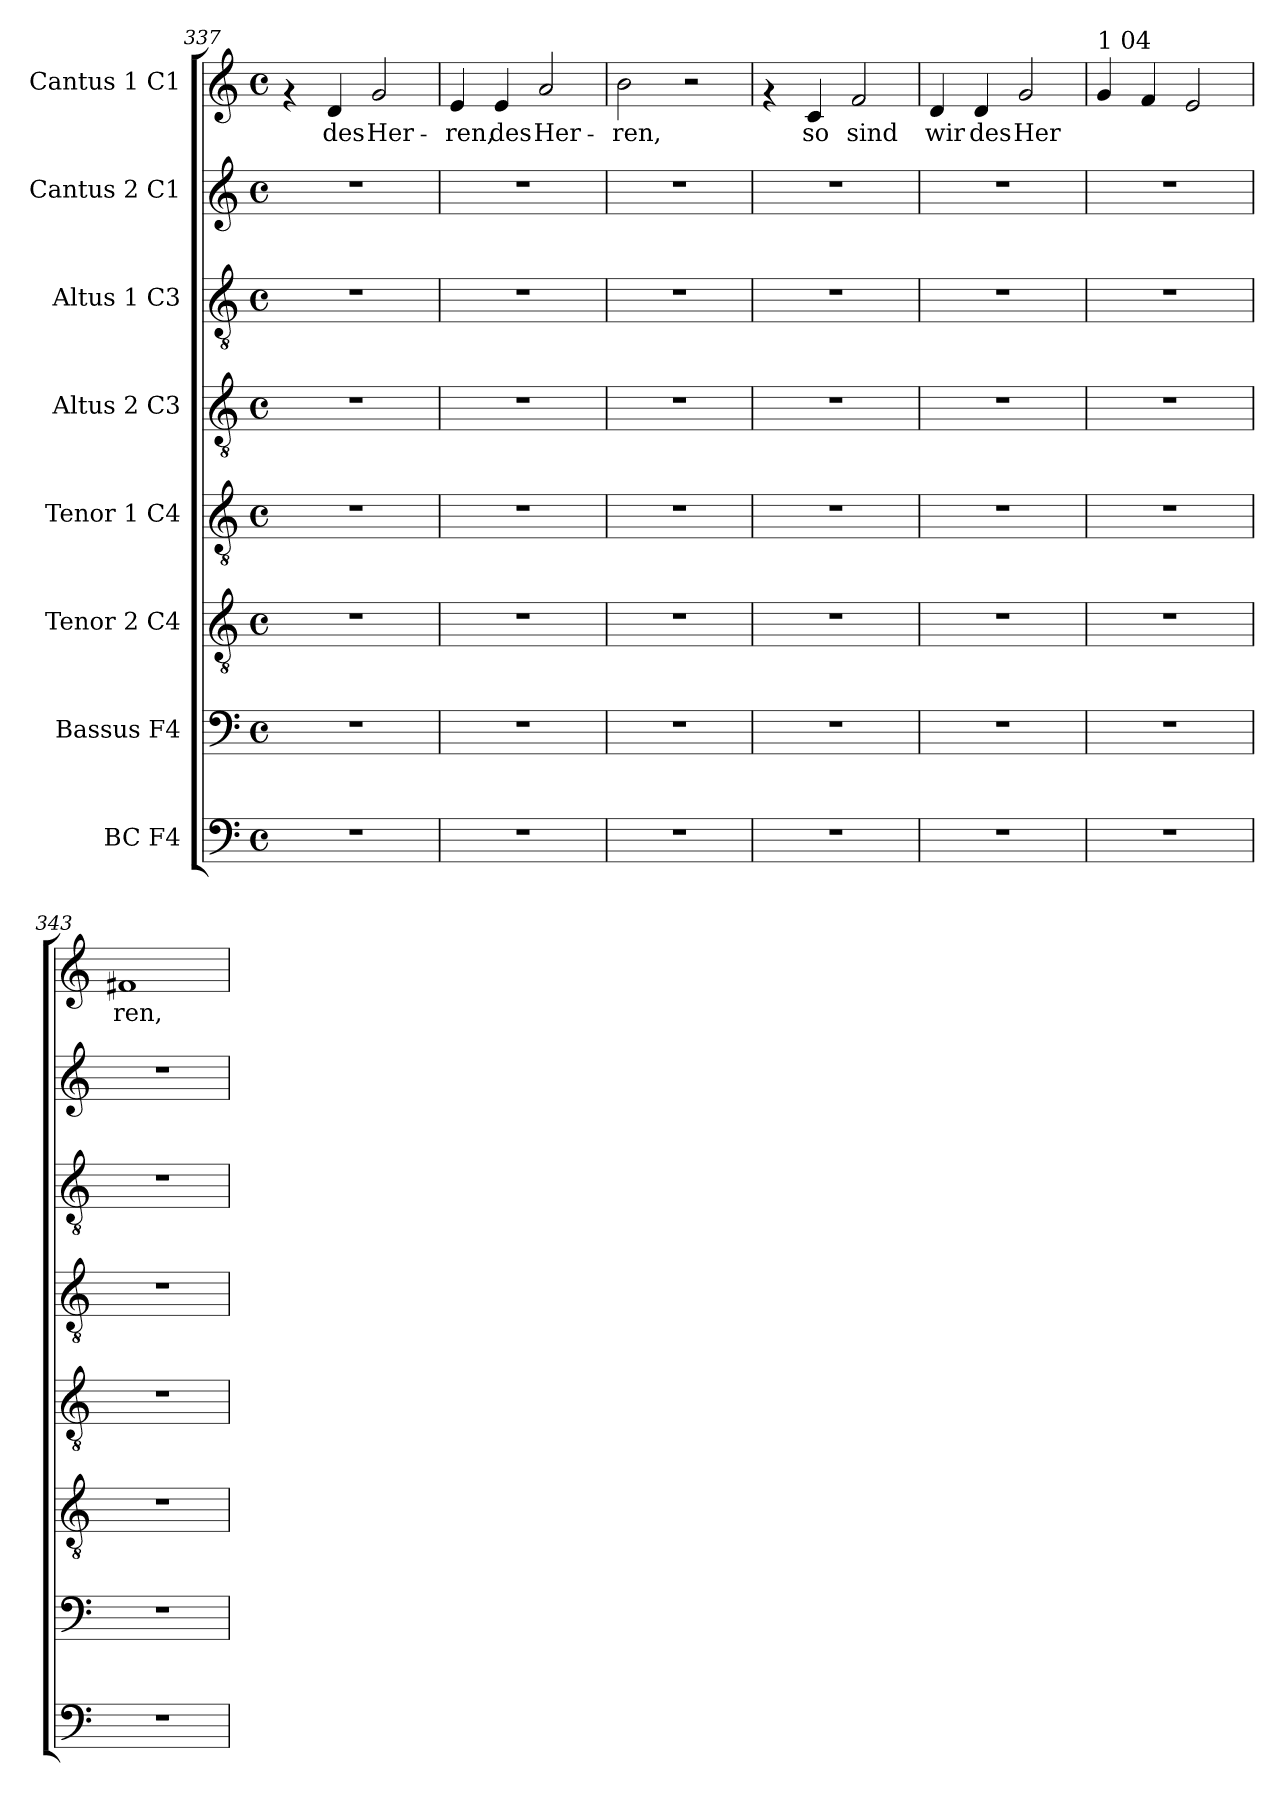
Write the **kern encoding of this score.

**kern	**kern	**kern	**kern	**kern	**kern	**kern	**kern	**text
*part8	*part7	*part6	*part5	*part4	*part3	*part2	*part1	*part1
*staff8	*staff7	*staff6	*staff5	*staff4	*staff3	*staff2	*staff1	*staff1
*I"BC  F4	*I"Bassus  F4	*I"Tenor 2  C4	*I"Tenor 1  C4	*I"Altus 2  C3	*I"Altus 1  C3	*I"Cantus 2  C1	*I"Cantus 1  C1	*
*clefF4	*clefF4	*clefGv2	*clefGv2	*clefGv2	*clefGv2	*clefG2	*clefG2	*
*k[]	*k[]	*k[]	*k[]	*k[]	*k[]	*k[]	*k[]	*
*C:	*C:	*C:	*C:	*C:	*C:	*C:	*C:	*
*M4/4	*M4/4	*M4/4	*M4/4	*M4/4	*M4/4	*M4/4	*M4/4	*
*met(c)	*met(c)	*met(c)	*met(c)	*met(c)	*met(c)	*met(c)	*met(c)	*
=337	=337	=337	=337	=337	=337	=337	=337	=337
1r	1r	1r	1r	1r	1r	1r	4rf	.
!	!	!	!	!	!	!	!	!LO:LY:b:cj
.	.	.	.	.	.	.	4d/	des
!	!	!	!	!	!	!	!	!LO:LY:b:cj
.	.	.	.	.	.	.	2g/	Her-
=338	=338	=338	=338	=338	=338	=338	=338	=338
!	!	!	!	!	!	!	!	!LO:LY:b:cj
1r	1r	1r	1r	1r	1r	1r	4e/	-ren,
!	!	!	!	!	!	!	!	!LO:LY:b:cj
.	.	.	.	.	.	.	4e/	des
!	!	!	!	!	!	!	!	!LO:LY:b:cj
.	.	.	.	.	.	.	2a/	Her-
=339	=339	=339	=339	=339	=339	=339	=339	=339
!	!	!	!	!	!	!	!	!LO:LY:b:cj
1r	1r	1r	1r	1r	1r	1r	2b\	-ren,
.	.	.	.	.	.	.	2r	.
=340	=340	=340	=340	=340	=340	=340	=340	=340
1r	1r	1r	1r	1r	1r	1r	4rf	.
!	!	!	!	!	!	!	!	!LO:LY:b:cj
.	.	.	.	.	.	.	4c/	so
!	!	!	!	!	!	!	!	!LO:LY:b:cj
.	.	.	.	.	.	.	2f/	sind
=341	=341	=341	=341	=341	=341	=341	=341	=341
!	!	!	!	!	!	!	!	!LO:LY:b:cj
1r	1r	1r	1r	1r	1r	1r	4d/	wir
!	!	!	!	!	!	!	!	!LO:LY:b:cj
.	.	.	.	.	.	.	4d/	des
!	!	!	!	!	!	!	!	!LO:LY:b:cj
.	.	.	.	.	.	.	2g/	Her-
!!LO:PB:g=z
=342	=342	=342	=342	=342	=342	=342	=342	=342
!	!	!	!	!	!	!	!LO:TX:a:t=1 04	!
!	!	!	!	!	!	!	!	!LO:LY:b:cj
1r	1r	1r	1r	1r	1r	1r	4g/	--
!	!	!	!	!	!	!	!	!LO:LY:b:cj
.	.	.	.	.	.	.	4f/	--
!	!	!	!	!	!	!	!	!LO:LY:b:cj
.	.	.	.	.	.	.	2e/	--
=343	=343	=343	=343	=343	=343	=343	=343	=343
!	!	!	!	!	!	!	!	!LO:LY:b:cj
1r	1r	1r	1r	1r	1r	1r	1f#X	-ren,
=	=	=	=	=	=	=	=	=
*-	*-	*-	*-	*-	*-	*-	*-	*-
